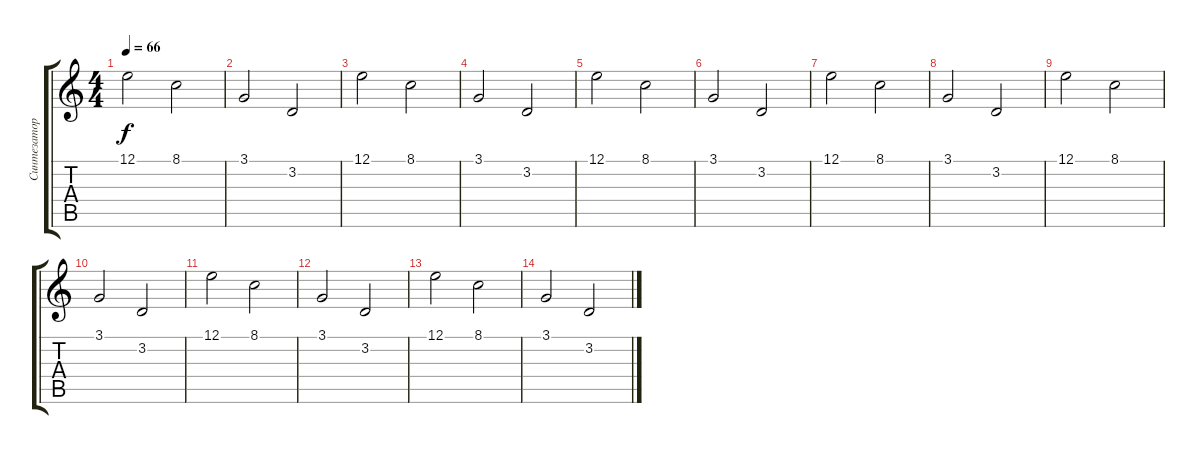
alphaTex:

\track ("Синтезатор" "Синтезатор") {instrument choiraahs}
\staff {score tabs}
\tuning (E4 B3 G3 D3 A2 E2) {hide}
\ts (4 4)
\tempo 66
\clef g2
\ks c
12.1.2{dy f} 8.1.2 |
3.1.2 3.2.2 |
12.1.2 8.1.2 |
3.1.2 3.2.2 |
12.1.2 8.1.2 |
3.1.2 3.2.2 |
12.1.2 8.1.2 |
3.1.2 3.2.2 |
12.1.2 8.1.2 |
3.1.2 3.2.2 |
12.1.2 8.1.2 |
3.1.2 3.2.2 |
12.1.2 8.1.2 |
3.1.2 3.2.2
